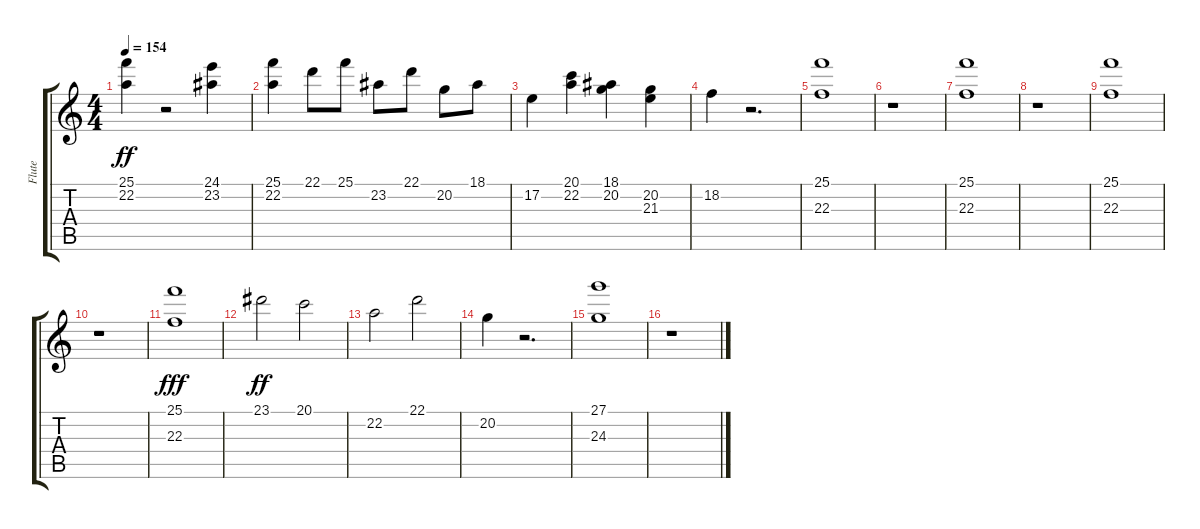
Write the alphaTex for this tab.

\track ("Flute" "Flute") {instrument flute}
\staff {score tabs}
\tuning (E4 B3 G3 D3 A2 E2) {hide}
\ts (4 4)
\tempo 154
\clef g2
\ks c
(25.1 22.2).4{dy ff} r.2 (24.1 23.2).4 |
(25.1 22.2).4 22.1.8 25.1.8 23.2.8 22.1.8 20.2.8 18.1.8 |
17.2.4 (20.1 22.2).4 (18.1 20.2).4 (20.2 21.3).4 |
18.2.4 r.2{d} |
(25.1 22.3).1 |
r.1 |
(25.1 22.3).1 |
r.1 |
(25.1 22.3).1 |
r.1 |
(25.1 22.3).1{dy fff} |
23.1.2{dy ff} 20.1.2 |
22.2.2 22.1.2 |
20.2.4 r.2{d} |
(27.1 24.3).1 |
r.1
